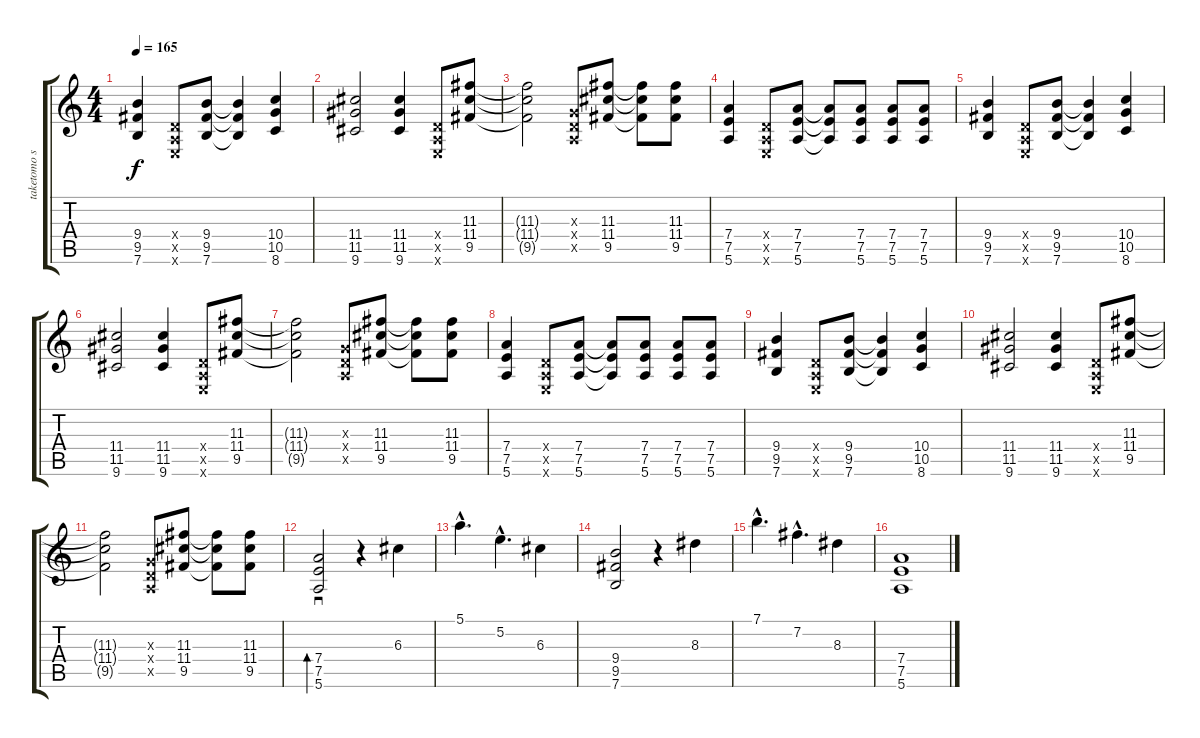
\track ("taketomo sakashita" "taketomo s") {instrument distortionguitar}
\staff {score tabs}
\tuning (E4 B3 G3 D3 A2 E2) {hide}
\ts (4 4)
\tempo 165
\clef g2
\ks c
(9.4 9.5 7.6).4{dy f} (0.4{x} 0.5{x} 0.6{x}).8 (9.4 9.5 7.6).8 (9.4{t} 9.5{t} 7.6{t}).4 (10.4 10.5 8.6).4 |
(11.4 11.5 9.6).2 (11.4 11.5 9.6).4 (0.4{x} 0.5{x} 0.6{x}).8 (11.3 11.4 9.5).8 |
(11.3{t} 11.4{t} 9.5{t}).2 (0.3{x} 0.4{x} 0.5{x}).8 (11.3 11.4 9.5).8 (11.3{t} 11.4{t} 9.5{t}).8 (11.3 11.4 9.5).8 |
(7.4 7.5 5.6).4 (0.4{x} 0.5{x} 0.6{x}).8 (7.4 7.5 5.6).8 (7.4{t} 7.5{t} 5.6{t}).8 (7.4 7.5 5.6).8 (7.4 7.5 5.6).8 (7.4 7.5 5.6).8 |
(9.4 9.5 7.6).4 (0.4{x} 0.5{x} 0.6{x}).8 (9.4 9.5 7.6).8 (9.4{t} 9.5{t} 7.6{t}).4 (10.4 10.5 8.6).4 |
(11.4 11.5 9.6).2 (11.4 11.5 9.6).4 (0.4{x} 0.5{x} 0.6{x}).8 (11.3 11.4 9.5).8 |
(11.3{t} 11.4{t} 9.5{t}).2 (0.3{x} 0.4{x} 0.5{x}).8 (11.3 11.4 9.5).8 (11.3{t} 11.4{t} 9.5{t}).8 (11.3 11.4 9.5).8 |
(7.4 7.5 5.6).4 (0.4{x} 0.5{x} 0.6{x}).8 (7.4 7.5 5.6).8 (7.4{t} 7.5{t} 5.6{t}).8 (7.4 7.5 5.6).8 (7.4 7.5 5.6).8 (7.4 7.5 5.6).8 |
(9.4 9.5 7.6).4 (0.4{x} 0.5{x} 0.6{x}).8 (9.4 9.5 7.6).8 (9.4{t} 9.5{t} 7.6{t}).4 (10.4 10.5 8.6).4 |
(11.4 11.5 9.6).2 (11.4 11.5 9.6).4 (0.4{x} 0.5{x} 0.6{x}).8 (11.3 11.4 9.5).8 |
(11.3{t} 11.4{t} 9.5{t}).2 (0.3{x} 0.4{x} 0.5{x}).8 (11.3 11.4 9.5).8 (11.3{t} 11.4{t} 9.5{t}).8 (11.3 11.4 9.5).8 |
(7.4 7.5 5.6).2{sd bd 120} r.4 6.3.4 |
5.1{hac}.4{d} 5.2{hac}.4{d} 6.3.4 |
(9.4 9.5 7.6).2 r.4 8.3.4 |
7.1{hac}.4{d} 7.2{hac}.4{d} 8.3.4 |
(7.4 7.5 5.6).1
